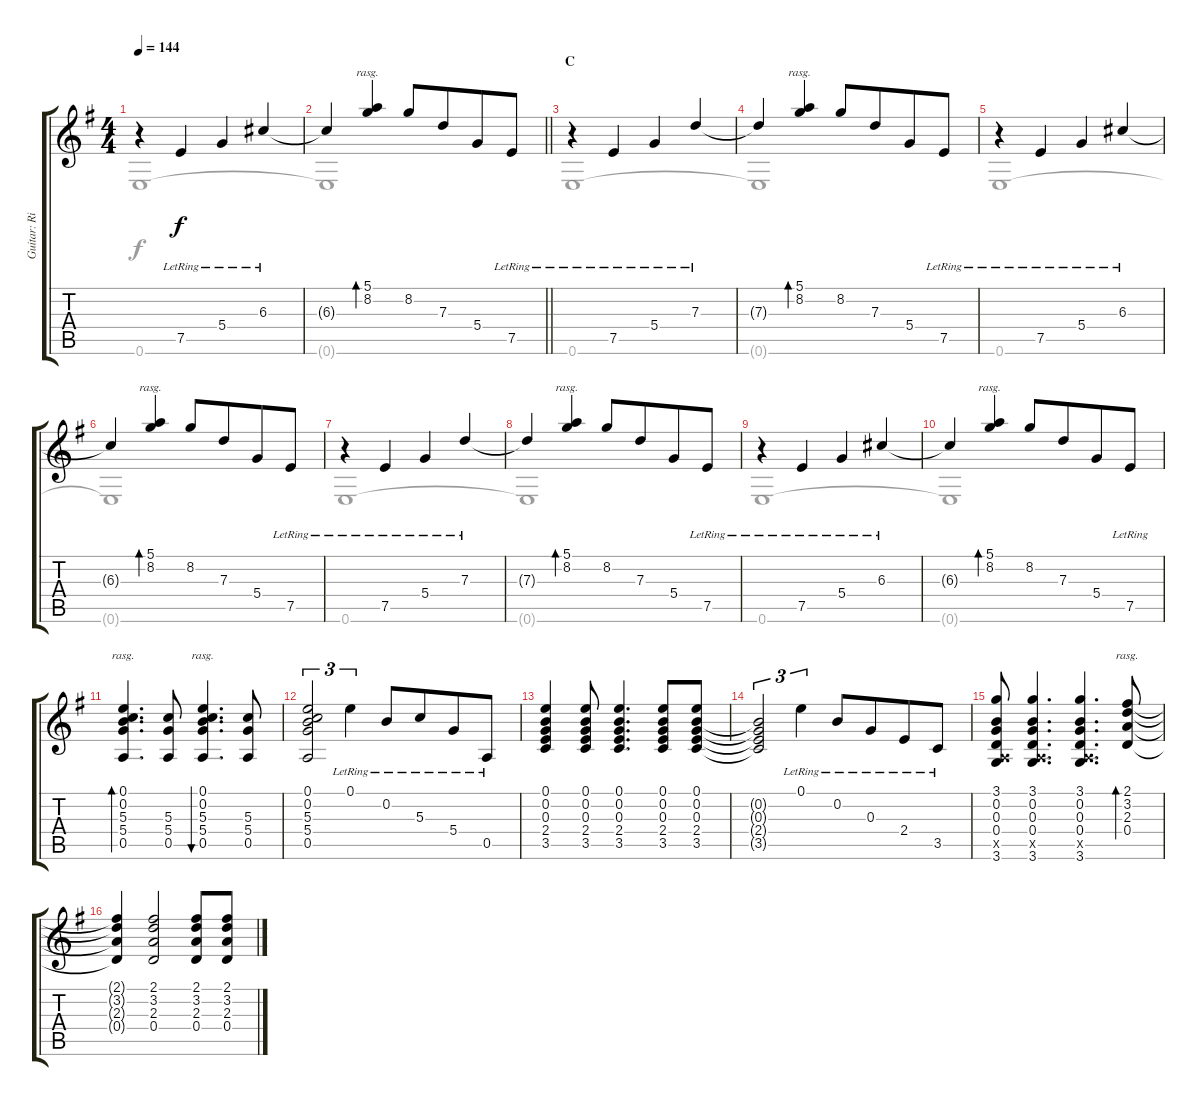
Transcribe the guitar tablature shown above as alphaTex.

\track ("Guitar: Rik" "Guitar: Ri") {instrument acousticguitarsteel}
\staff {score tabs}
\tuning (E4 B3 G3 D3 A2 E2) {hide}
\voice
\ts (4 4)
\tempo 144
\clef g2
\ks g
r.4{dy f} 7.5{lr}.4 5.4{lr}.4 6.3{lr}.4 |
\barLineRight lightlight
6.3{t}.4 (5.1 8.2).4{bd 240 rasg ii} 8.2.8 7.3.8{beam merge} 5.4.8 7.5{lr}.8 |
\section ("" "C")
r.4 7.5{lr}.4 5.4{lr}.4 7.3{lr}.4 |
7.3{t}.4 (5.1 8.2).4{bd 240 rasg ii} 8.2.8 7.3.8{beam merge} 5.4.8 7.5{lr}.8 |
r.4 7.5{lr}.4 5.4{lr}.4 6.3{lr}.4 |
6.3{t}.4 (5.1 8.2).4{bd 240 rasg ii} 8.2.8 7.3.8{beam merge} 5.4.8 7.5{lr}.8 |
r.4 7.5{lr}.4 5.4{lr}.4 7.3{lr}.4 |
7.3{t}.4 (5.1 8.2).4{bd 240 rasg ii} 8.2.8 7.3.8{beam merge} 5.4.8 7.5{lr}.8 |
r.4 7.5{lr}.4 5.4{lr}.4 6.3{lr}.4 |
6.3{t}.4 (5.1 8.2).4{bd 240 rasg ii} 8.2.8 7.3.8{beam merge} 5.4.8 7.5{lr}.8 |
(0.1 0.2 5.3 5.4 0.5).4{d bd 480 rasg ii} (5.3 5.4 0.5).8 (0.1 0.2 5.3 5.4 0.5).4{d bu 120 rasg ii} (5.3 5.4 0.5).8 |
(0.1 0.2 5.3 5.4 0.5).2{tu (3 2)} 0.1{lr}.4{tu (3 2)} 0.2{lr}.8 5.3{lr}.8{beam merge} 5.4{lr}.8 0.5{lr}.8 |
(0.1 0.2 0.3 2.4 3.5).4 (0.1 0.2 0.3 2.4 3.5).8 (0.1 0.2 0.3 2.4 3.5).4{d} (0.1 0.2 0.3 2.4 3.5).8 (0.1 0.2 0.3 2.4 3.5).8 |
(0.2{t} 0.3{t} 2.4{t} 3.5{t}).2{tu (3 2)} 0.1{lr}.4{tu (3 2)} 0.2{lr}.8 0.3{lr}.8{beam merge} 2.4{lr}.8 3.5{lr}.8 |
(3.1 0.2 0.3 0.4 0.5{x} 3.6).8 (3.1 0.2 0.3 0.4 0.5{x} 3.6).4{d} (3.1 0.2 0.3 0.4 0.5{x} 3.6).4{d} (2.1 3.2 2.3 0.4).8{bd 480 rasg ii} |
(2.1{t} 3.2{t} 2.3{t} 0.4{t}).4 (2.1 3.2 2.3 0.4).2 (2.1 3.2 2.3 0.4).8 (2.1 3.2 2.3 0.4).8
\voice
\clef g2
\ottava regular
\simile none
\ks g
0.6.1{dy f} |
\barLineRight lightlight
0.6{t}.1 |
0.6.1 |
0.6{t}.1 |
0.6.1 |
0.6{t}.1 |
0.6.1 |
0.6{t}.1 |
0.6.1 |
0.6{t}.1 |
|
|
|
|
|
